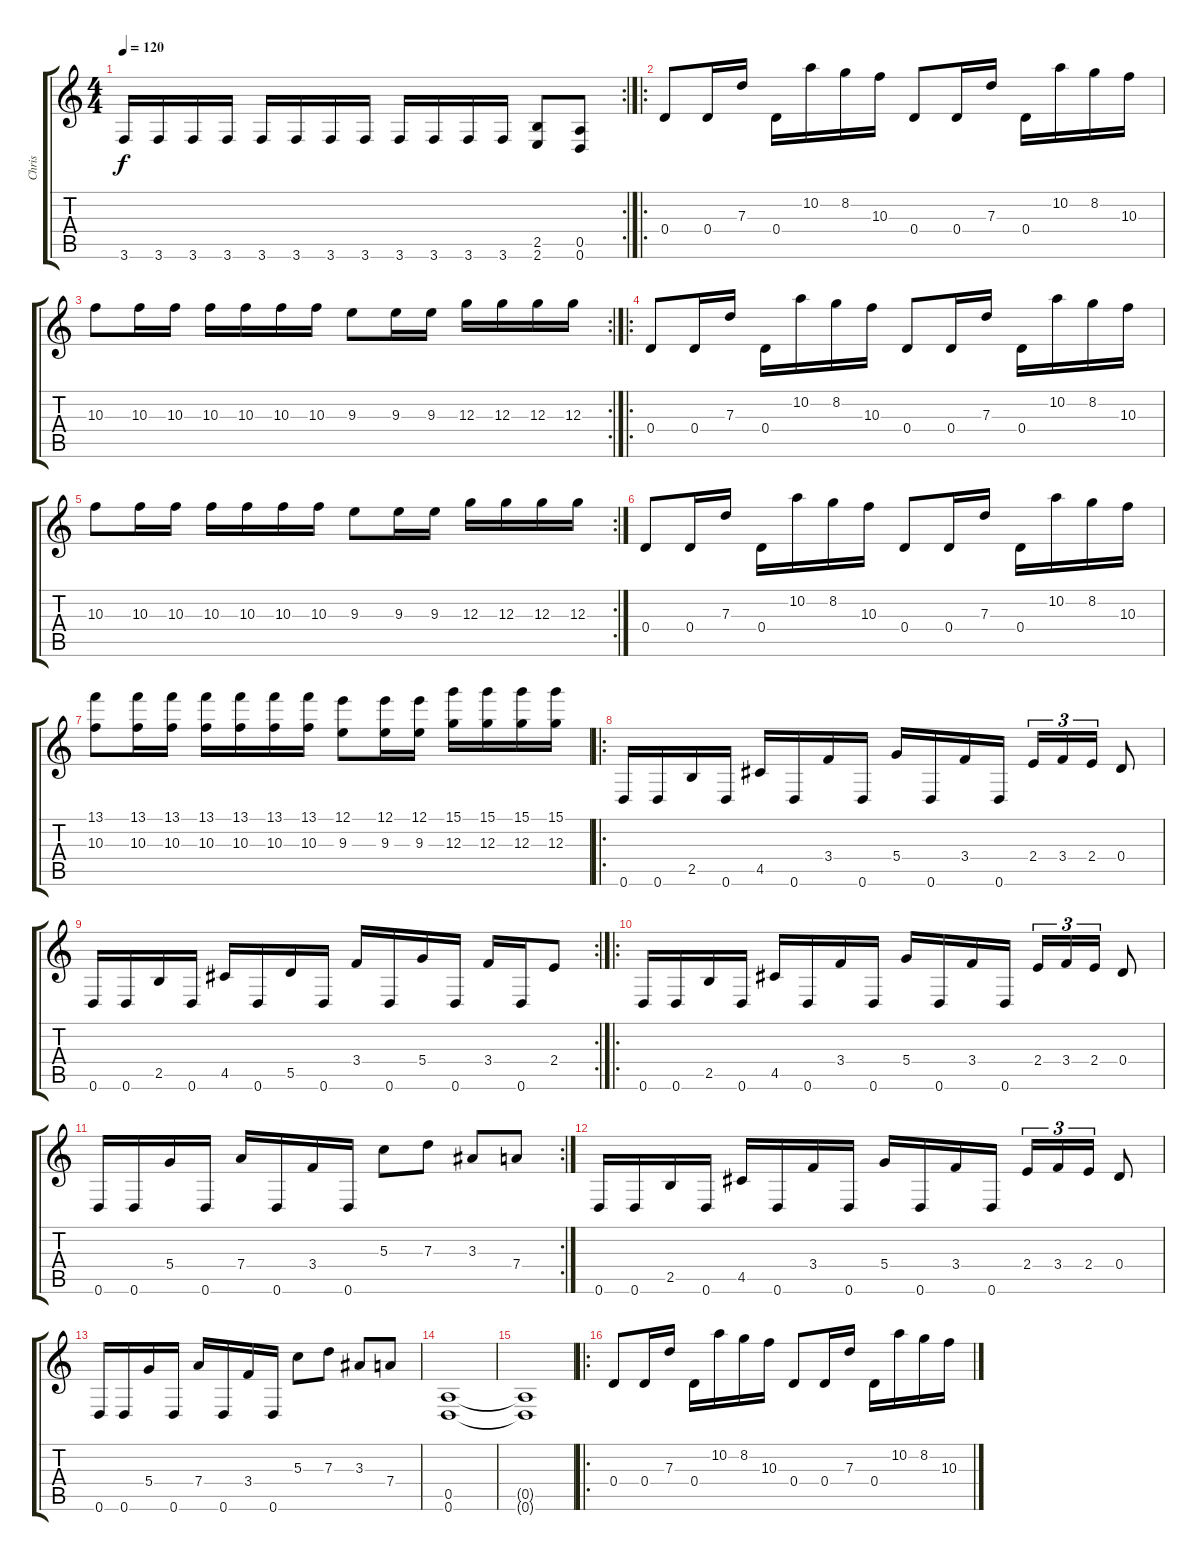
\track ("Chris" "Chris") {instrument distortionguitar}
\staff {score tabs}
\tuning (E4 B3 G3 D3 A2 D2) {hide}
\rc 2
\ts (4 4)
\tempo 120
\clef g2
\ks c
3.6.16{dy f} 3.6.16 3.6.16 3.6.16 3.6.16 3.6.16 3.6.16 3.6.16 3.6.16 3.6.16 3.6.16 3.6.16 (2.5 2.6).8 (0.5 0.6).8 |
\ro
0.4.8 0.4.16 7.3.16 0.4.16 10.2.16 8.2.16 10.3.16 0.4.8 0.4.16 7.3.16 0.4.16 10.2.16 8.2.16 10.3.16 |
\rc 2
10.3.8 10.3.16 10.3.16 10.3.16 10.3.16 10.3.16 10.3.16 9.3.8 9.3.16 9.3.16 12.3.16 12.3.16 12.3.16 12.3.16 |
\ro
0.4.8 0.4.16 7.3.16 0.4.16 10.2.16 8.2.16 10.3.16 0.4.8 0.4.16 7.3.16 0.4.16 10.2.16 8.2.16 10.3.16 |
\rc 2
10.3.8 10.3.16 10.3.16 10.3.16 10.3.16 10.3.16 10.3.16 9.3.8 9.3.16 9.3.16 12.3.16 12.3.16 12.3.16 12.3.16 |
0.4.8 0.4.16 7.3.16 0.4.16 10.2.16 8.2.16 10.3.16 0.4.8 0.4.16 7.3.16 0.4.16 10.2.16 8.2.16 10.3.16 |
(13.1 10.3).8 (13.1 10.3).16 (13.1 10.3).16 (13.1 10.3).16 (13.1 10.3).16 (13.1 10.3).16 (13.1 10.3).16 (12.1 9.3).8 (12.1 9.3).16 (12.1 9.3).16 (15.1 12.3).16 (15.1 12.3).16 (15.1 12.3).16 (15.1 12.3).16 |
\ro
0.6.16{instrument distortionguitar} 0.6.16 2.5.16 0.6.16 4.5.16 0.6.16 3.4.16 0.6.16 5.4.16 0.6.16 3.4.16 0.6.16 2.4.16{tu (3 2)} 3.4.16{tu (3 2)} 2.4.16{tu (3 2)} 0.4.8 |
\rc 2
0.6.16 0.6.16 2.5.16 0.6.16 4.5.16 0.6.16 5.5.16 0.6.16 3.4.16 0.6.16 5.4.16 0.6.16 3.4.16 0.6.16 2.4.8 |
\ro
0.6.16{instrument distortionguitar} 0.6.16 2.5.16 0.6.16 4.5.16 0.6.16 3.4.16 0.6.16 5.4.16 0.6.16 3.4.16 0.6.16 2.4.16{tu (3 2)} 3.4.16{tu (3 2)} 2.4.16{tu (3 2)} 0.4.8 |
\rc 2
0.6.16 0.6.16 5.4.16 0.6.16 7.4.16 0.6.16 3.4.16 0.6.16 5.3.8 7.3.8 3.3.8 7.4.8 |
0.6.16{instrument distortionguitar} 0.6.16 2.5.16 0.6.16 4.5.16 0.6.16 3.4.16 0.6.16 5.4.16 0.6.16 3.4.16 0.6.16 2.4.16{tu (3 2)} 3.4.16{tu (3 2)} 2.4.16{tu (3 2)} 0.4.8 |
0.6.16 0.6.16 5.4.16 0.6.16 7.4.16 0.6.16 3.4.16 0.6.16 5.3.8 7.3.8 3.3.8 7.4.8 |
(0.5 0.6).1 |
(0.5{t} 0.6{t}).1 |
\ro
0.4.8 0.4.16 7.3.16 0.4.16 10.2.16 8.2.16 10.3.16 0.4.8 0.4.16 7.3.16 0.4.16 10.2.16 8.2.16 10.3.16
